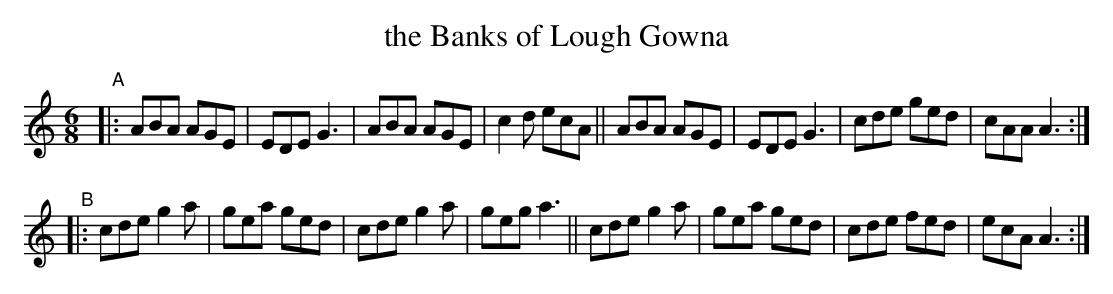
X:1
T: the Banks of Lough Gowna
M: 6/8
L: 1/8
K: Am
"^A"\
|: ABA AGE | EDE G3 | ABA AGE | c2d ecA \
|| ABA AGE | EDE G3 | cde ged | cAA A3 :|
"^B"\
|: cde g2a | gea ged | cde g2a | geg a3 \
|| cde g2a | gea ged | cde fed | ecA A3 :|
